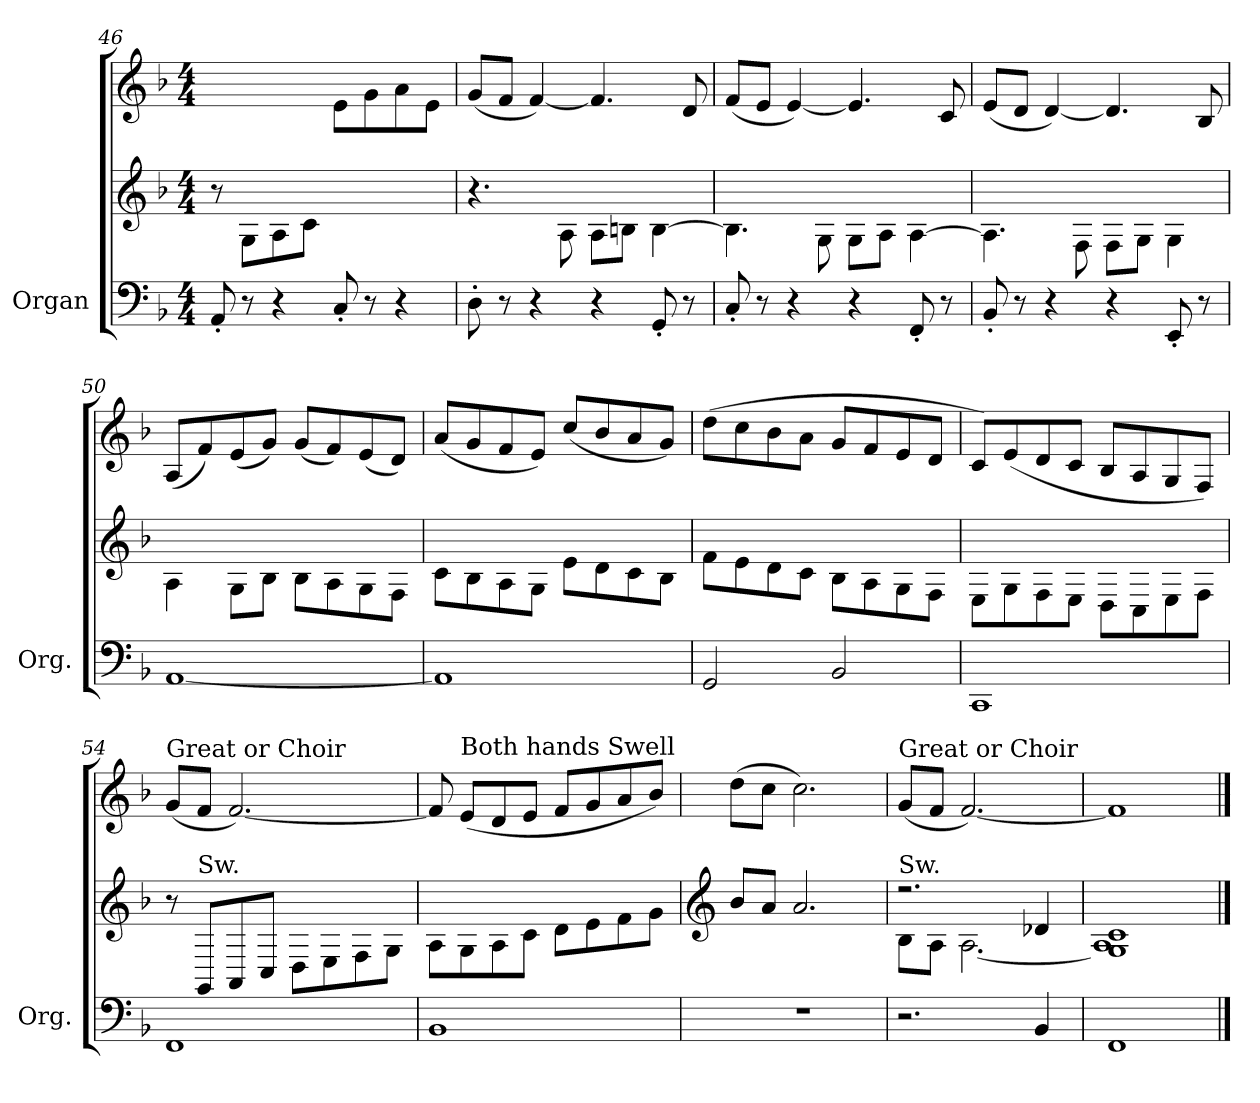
**kern	**kern	**kern
*part1	*part1	*part1
*staff3	*staff2	*staff1
*I"Organ	*	*
*I'Org.	*	*
*clefF4	*clefG2	*clefG2
*k[b-]	*k[b-]	*k[b-]
*M4/4	*M4/4	*M4/4
=46	=46	=46
*	*	*^
8AA'/	8r	1ryy	2ryy
8r	(>8G\L	.	.
4r	8A\	.	.
.	8c\J	.	.
8C'/	2ryy	.	8e\L
8r	.	.	8g\
4r	.	.	8a\
.	.	.	8e\J)
*	*	*v	*v
=47	=47	=47
8D'\	4.r	(<8g/L
8r	.	8f/J
4r	.	[4f/)
.	8A\	.
4r	8A\L	4.f/]
.	8Bn\J	.
8GG'/	[4B\	.
8r	.	8d/
!!LO:LB:g=z
=48	=48	=48
8C'/	4.B\]	(<8f/L
8r	.	8e/J
4r	.	[4e/)
.	8G\	.
4r	8G\L	4.e/]
.	8A\J	.
8FF'/	[4A\	.
8r	.	8c/
=49	=49	=49
8BB-'/	4.A\]	(<8e/L
8r	.	8d/J
4r	.	[4d/)
.	8F\	.
4r	8F\L	4.d/]
.	8G\J	.
8EE'/	4G\	.
8r	.	8B-/
=50	=50	=50
[1AA	4A\	(<8A/L
.	.	8f/)
.	8G\L	(<8e/
.	8B-\J	8g/J)
.	8B-\L	(<8g/L
.	8A\	8f/)
.	8G\	(<8e/
.	8F\J	8d/J)
=51	=51	=51
1AA]	8c\L	(<8a/L
.	8B-\	8g/
.	8A\	8f/
.	8G\J	8e/J)
.	8e\L	(<8cc/L
.	8d\	8b-/
.	8c\	8a/
.	8B-\J	8g/J)
!!LO:LB:g=z
=52	=52	=52
2GG/	8f\L	(>8dd\L
.	8e\	8cc\
.	8d\	8b-\
.	8c\J	8a\J
2BB-/	8B-\L	8g/L
.	8A\	8f/
.	8G\	8e/
.	8F\J	8d/J
=53	=53	=53
1CC	8E\L	8c/L)
.	8G\	(<8e/
.	8F\	8d/
.	8E\J	8c/J
.	8D\L	8B-/L
.	8C\	8A/
.	8E\	8G/
.	8F\J	8F/J)
=54	=54	=54
!	!	!LO:TX:a:t=Great or Choir
1FF	8r	(<8g/L
!	!LO:TX:a:t=Sw.	!
.	8GG/L	8f/J
.	8AA/	[2.f/)
.	8C/J	.
.	8D\L	.
.	8E\	.
.	8F\	.
.	8G\J	.
!!LO:LB:g=z
=55	=55	=55
1BB-	8A\L	8f/]
!	!	!LO:TX:a:t=Both hands Swell
.	8G\	(<8e/L
.	8A\	8d/
.	8c\J	8e/J
.	8d\L	8f/L
.	8e\	8g/
.	8f\	8a/
.	8g\J	8b-/J)
=56	=56	=56
*	*clefG2	*
1r	8b-/L	(>8dd\L
.	8a/J	8cc\J
.	2.a/	2.cc\)
=57	=57	=57
*	*^	*
!	!	!	!LO:TX:a:t=Great or Choir
!	!LO:TX:a:t=Sw.	!	!
2.r	2.r	8B-\L	(<8g/L
.	.	8A\J	8f/J
.	.	[2.A\	[2.f/)
4BB-/	4d-X/	.	.
=58	=58	=58	=58
1FF	1G 1c	1A]	1f]
*	*v	*v	*
==	==	==
*-	*-	*-
